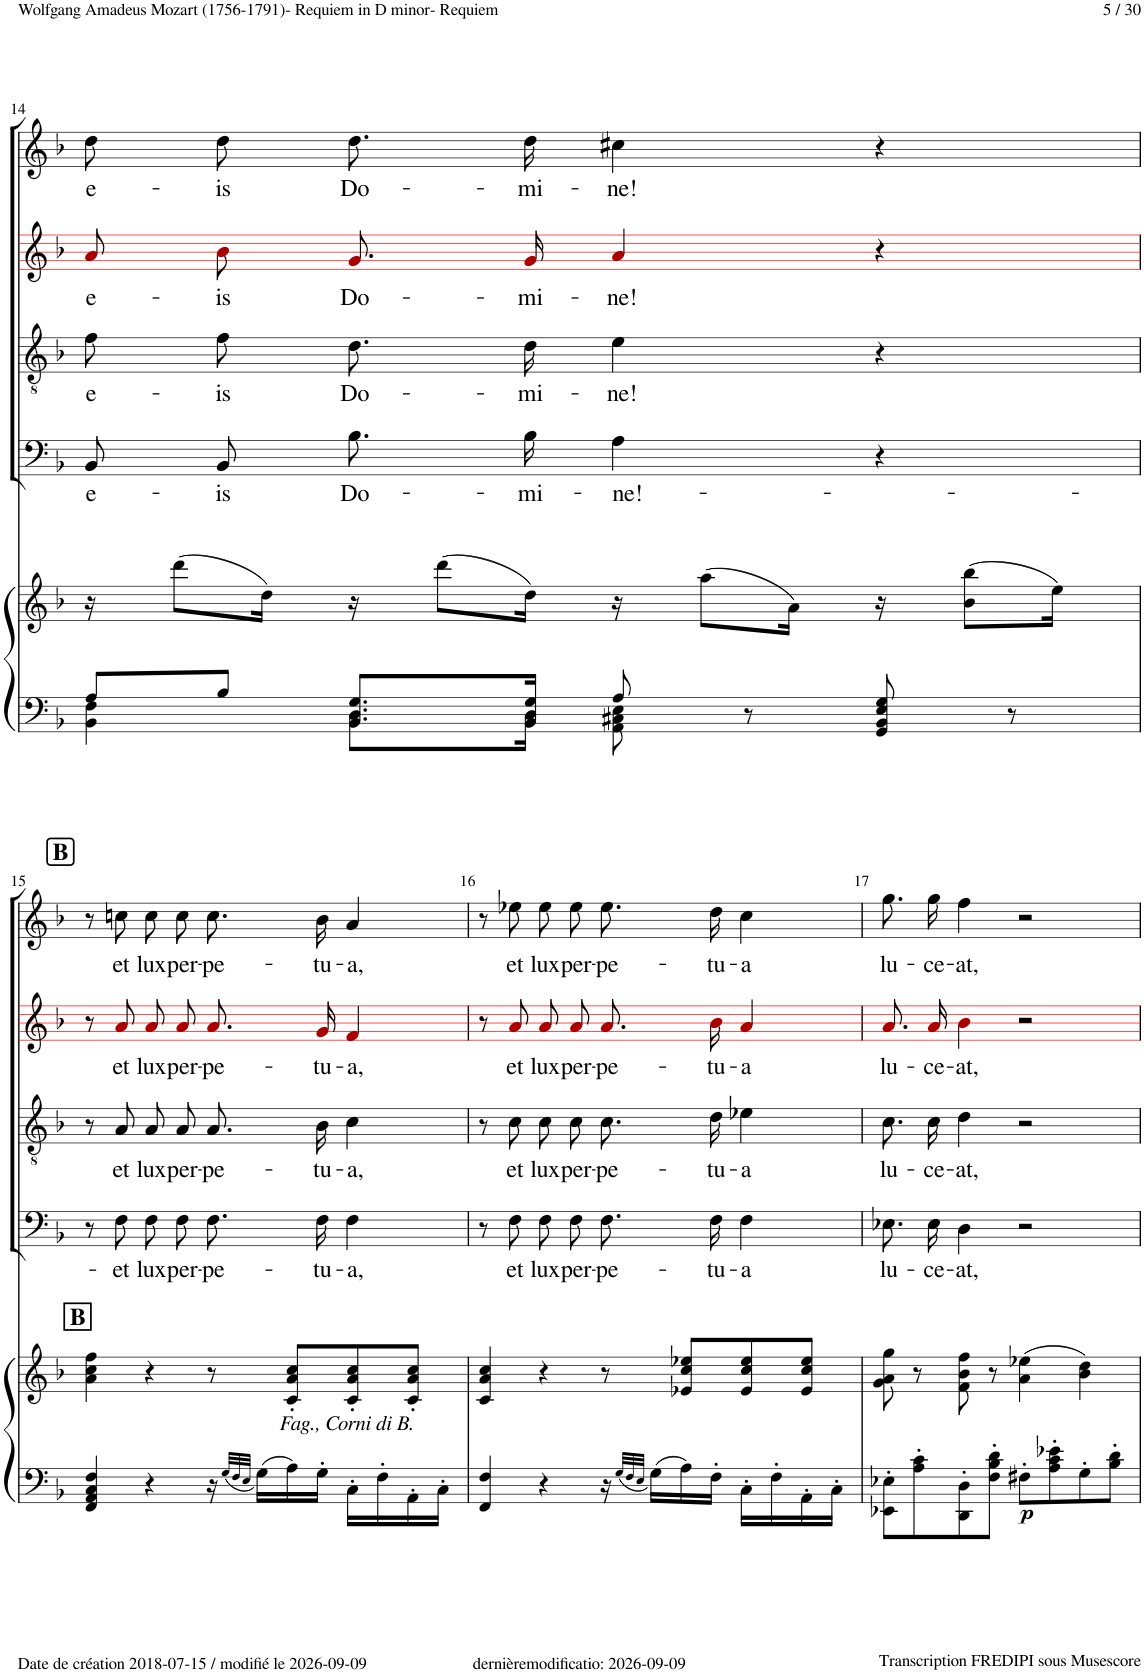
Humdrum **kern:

**kern	**kern	**dynam	**kern	**text	**kern	**text	**kern	**text	**kern	**text
*part5	*part5	*part5	*part4	*part4	*part3	*part3	*part2	*part2	*part1	*part1
*staff6	*staff5	*staff5/6	*staff4	*staff4	*staff3	*staff3	*staff2	*staff2	*staff1	*staff1
*I"Piano	*	*	*I"Basso Chorus	*	*I"Tenor Chorus	*	*I"Alto Chorus	*	*I"Soprano Chorus	*
*I'Pno	*	*	*I'Ch	*	*I'Ch	*	*	*	*I'Ch	*
!!LO:PB:g=z
*clefF4	*clefG2	*	*clefF4	*	*clefGv2	*	*clefG2	*	*clefG2	*
*	*	*	*	*	*	*	*ITrd1c2	*	*	*
*k[b-]	*k[b-]	*	*k[b-]	*	*k[b-]	*	*k[b-]	*	*k[b-]	*
*M4/4	*M4/4	*	*M4/4	*	*M4/4	*	*M4/4	*	*M4/4	*
*met(c)	*met(c)	*	*met(c)	*	*met(c)	*	*met(c)	*	*met(c)	*
=14	=14	=14	=14	=14	=14	=14	=14	=14	=14	=14
*^	*	*	*	*	*	*	*	*	*	*
!	!	!	!	!	!LO:LY:b	!	!LO:LY:b	!	!LO:LY:b	!	!LO:LY:b
8A/L	4BB-\ 4F\	16r	.	8BB-!/L	e-	8f!\L	e-	8a!i/L	e-	8dd!\L	e-
.	.	(8ddd\L	.	.	.	.	.	.	.	.	.
!	!	!	!	!	!LO:LY:b	!	!LO:LY:b	!	!LO:LY:b	!	!LO:LY:b
8B-/J	.	.	.	8BB-!/J	-is	8f!\J	-is	8b-!i/J	-is	8dd!\J	-is
.	.	16dd\Jk)	.	.	.	.	.	.	.	.	.
!	!	!	!	!	!LO:LY:b	!	!LO:LY:b	!	!LO:LY:b	!	!LO:LY:b
8.BB-/ 8.D/ 8.G/L	8.BB-\ 8.D\L	16r	.	8.B-!\L	Do-	8.d!\L	Do-	8.g!i/L	Do-	8.dd!\L	Do-
.	.	(8ddd\L	.	.	.	.	.	.	.	.	.
!	!	!	!	!	!LO:LY:b	!	!LO:LY:b	!	!LO:LY:b	!	!LO:LY:b
16BB-/ 16D/ 16G/Jk	16BB-\ 16D\Jk	16dd\Jk)	.	16B-!\Jk	-mi-	16d!\Jk	-mi-	16g!i/Jk	-mi-	16dd!\Jk	-mi-
!	!	!	!	!	!LO:LY:b	!	!LO:LY:b	!	!LO:LY:b	!	!LO:LY:b
8A/	8AA\ 8C#X\ 8E\	16r	.	4A!\	-ne!-	4e!\	-ne!	4a!i/	-ne!	4cc#X!\	-ne!
.	.	(8aa\L	.	.	.	.	.	.	.	.	.
8r	8ryy	.	.	.	.	.	.	.	.	.	.
.	.	16a\Jk)	.	.	.	.	.	.	.	.	.
8GG/ 8BB-/ 8E/ 8G/	8ryy	16r	.	4r	.	4r	.	4r	.	4r	.
.	.	(8b-\ 8bb-\L	.	.	.	.	.	.	.	.	.
8r	8ryy	.	.	.	.	.	.	.	.	.	.
.	.	16ee\Jk)	.	.	.	.	.	.	.	.	.
*v	*v	*	*	*	*	*	*	*	*	*	*
!!LO:LB:g=z
=15	=15	=15	=15	=15	=15	=15	=15	=15	=15	=15
!	!LO:TX:a:B:t=B	!	!	!	!	!	!	!	!	!
4FF/ 4AA/ 4C/ 4F/	4a\ 4cc\ 4ff\	.	8r	.	8r	.	8r	.	8r	.
!	!	!	!	!LO:LY:b	!	!LO:LY:b	!	!LO:LY:b	!	!LO:LY:b
.	.	.	8F!\	-et	8A!/	et	8a!i/	et	8ccn!\	et
!	!	!	!	!LO:LY:b	!	!LO:LY:b	!	!LO:LY:b	!	!LO:LY:b
4r	4r	.	8F!\L	lux	8A!/L	lux	8a!i/L	lux	8cc!\L	lux
!	!	!	!	!LO:LY:b	!	!LO:LY:b	!	!LO:LY:b	!	!LO:LY:b
.	.	.	8F!\J	per-	8A!/J	per-	8a!i/J	per-	8cc!\J	per-
!	!	!	!	!LO:LY:b	!	!LO:LY:b	!	!LO:LY:b	!	!LO:LY:b
16r	8r	.	8.F!\L	-pe-	8.A!/L	-pe-	8.a!i/L	-pe-	8.cc!\L	-pe-
32qG/LLL	.	.	.	.	.	.	.	.	.	.
32qF/	.	.	.	.	.	.	.	.	.	.
32qE/JJJ	.	.	.	.	.	.	.	.	.	.
16G\LL	.	.	.	.	.	.	.	.	.	.
!	!LO:TX:b:i:t=Fag., Corni di B.	!	!	!	!	!	!	!	!	!
16A\	8c/' 8a/' 8cc/'L	.	.	.	.	.	.	.	.	.
!	!	!	!	!LO:LY:b	!	!LO:LY:b	!	!LO:LY:b	!	!LO:LY:b
16G'\JJ	.	.	16F!\Jk	-tu-	16B-!/Jk	-tu-	16g!i/Jk	-tu-	16b-!\Jk	-tu-
!	!	!	!	!LO:LY:b	!	!LO:LY:b	!	!LO:LY:b	!	!LO:LY:b
16C'\LL	8c/' 8a/' 8cc/'	.	4F!\	-a,	4c!\	-a,	4f!i/	-a,	4a!/	-a,
16F'\	.	.	.	.	.	.	.	.	.	.
16AA'\	8c/' 8a/' 8cc/'J	.	.	.	.	.	.	.	.	.
16C'\JJ	.	.	.	.	.	.	.	.	.	.
=16	=16	=16	=16	=16	=16	=16	=16	=16	=16	=16
4FF/ 4F/	4c/ 4a/ 4cc/	.	8r	.	8r	.	8r	.	8r	.
!	!	!	!	!LO:LY:b	!	!LO:LY:b	!	!LO:LY:b	!	!LO:LY:b
.	.	.	8F!\	et	8c!\	et	8a!i/	et	8ee-X!\	et
!	!	!	!	!LO:LY:b	!	!LO:LY:b	!	!LO:LY:b	!	!LO:LY:b
4r	4r	.	8F!\L	lux	8c!\L	lux	8a!i/L	lux	8ee-!\L	lux
!	!	!	!	!LO:LY:b	!	!LO:LY:b	!	!LO:LY:b	!	!LO:LY:b
.	.	.	8F!\J	per-	8c!\J	per-	8a!i/J	per-	8ee-!\J	per-
!	!	!	!	!LO:LY:b	!	!LO:LY:b	!	!LO:LY:b	!	!LO:LY:b
16r	8r	.	8.F!\L	-pe-	8.c!\L	-pe-	8.a!i/L	-pe-	8.ee-!\L	-pe-
32qG/LLL	.	.	.	.	.	.	.	.	.	.
32qF/	.	.	.	.	.	.	.	.	.	.
32qE/JJJ	.	.	.	.	.	.	.	.	.	.
16G\LL	.	.	.	.	.	.	.	.	.	.
16A\	8e-X/ 8cc/ 8ee-X/L	.	.	.	.	.	.	.	.	.
!	!	!	!	!LO:LY:b	!	!LO:LY:b	!	!LO:LY:b	!	!LO:LY:b
16F'\JJ	.	.	16F!\Jk	-tu-	16d!\Jk	-tu-	16b-!i/Jk	-tu-	16dd!\Jk	-tu-
!	!	!	!	!LO:LY:b	!	!LO:LY:b	!	!LO:LY:b	!	!LO:LY:b
16C'\LL	8e-/ 8cc/ 8ee-/	.	4F!\	-a	4e-X!\	-a	4a!i/	-a	4cc!\	-a
16F'\	.	.	.	.	.	.	.	.	.	.
16AA'\	8e-/ 8cc/ 8ee-/J	.	.	.	.	.	.	.	.	.
16C'\JJ	.	.	.	.	.	.	.	.	.	.
=17	=17	=17	=17	=17	=17	=17	=17	=17	=17	=17
!	!	!	!	!LO:LY:b	!	!LO:LY:b	!	!LO:LY:b	!	!LO:LY:b
8EE-X\' 8E-X\'L	8g\ 8a\ 8gg\	.	8.E-X!\L	lu-	8.c!\L	lu-	8.a!i/L	lu-	8.gg!\L	lu-
8A\' 8c\'	8r	.	.	.	.	.	.	.	.	.
!	!	!	!	!LO:LY:b	!	!LO:LY:b	!	!LO:LY:b	!	!LO:LY:b
.	.	.	16E-!\Jk	-ce-	16c!\Jk	-ce-	16a!i/Jk	-ce-	16gg!\Jk	-ce-
!	!	!	!	!LO:LY:b	!	!LO:LY:b	!	!LO:LY:b	!	!LO:LY:b
8DD\' 8D\'	8f\ 8b-\ 8ff\	.	4D!\	-at,	4d!\	-at,	4b-!i\	-at,	4ff!\	-at,
8F\' 8B-\' 8d\'J	8r	.	.	.	.	.	.	.	.	.
!	!	!LO:DY:b=2	!	!	!	!	!	!	!	!
8F#X'\L	(4a\ 4ee-X\	p	2r	.	2r	.	2r	.	2r	.
8A\' 8c\' 8e-X\'	.	.	.	.	.	.	.	.	.	.
8G'\	4b-\ 4dd\)	.	.	.	.	.	.	.	.	.
8B-\' 8d\'J	.	.	.	.	.	.	.	.	.	.
=	=	=	=	=	=	=	=	=	=	=
*-	*-	*-	*-	*-	*-	*-	*-	*-	*-	*-
